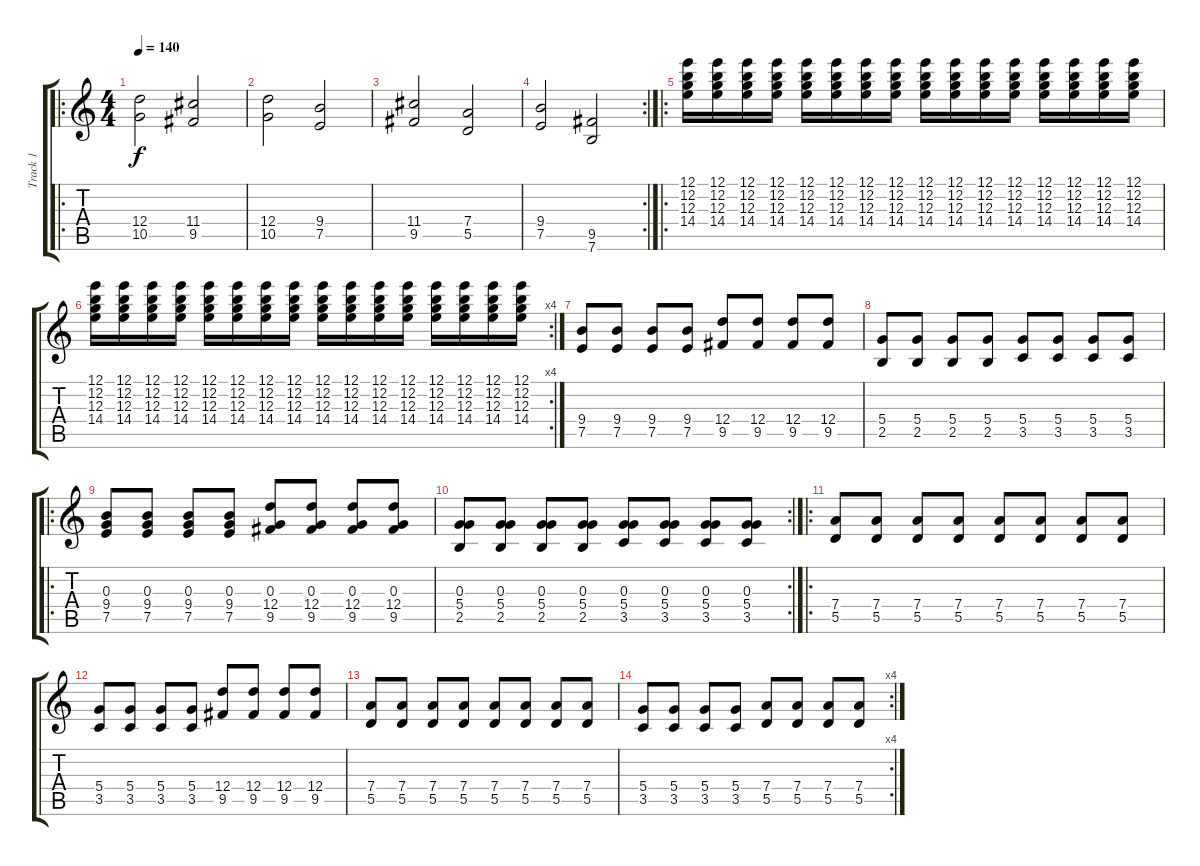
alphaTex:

\track ("Track 1" "Track 1") {instrument overdrivenguitar}
\staff {score tabs}
\tuning (E4 B3 G3 D3 A2 E2) {hide}
\ro
\ts (4 4)
\tempo 140
\clef g2
\ks c
(12.4 10.5).2{dy f} (11.4 9.5).2 |
(12.4 10.5).2 (9.4 7.5).2 |
(11.4 9.5).2 (7.4 5.5).2 |
\rc 2
(9.4 7.5).2 (9.5 7.6).2 |
\ro
(12.1 12.2 12.3 14.4).16 (12.1 12.2 12.3 14.4).16 (12.1 12.2 12.3 14.4).16 (12.1 12.2 12.3 14.4).16 (12.1 12.2 12.3 14.4).16 (12.1 12.2 12.3 14.4).16 (12.1 12.2 12.3 14.4).16 (12.1 12.2 12.3 14.4).16 (12.1 12.2 12.3 14.4).16 (12.1 12.2 12.3 14.4).16 (12.1 12.2 12.3 14.4).16 (12.1 12.2 12.3 14.4).16 (12.1 12.2 12.3 14.4).16 (12.1 12.2 12.3 14.4).16 (12.1 12.2 12.3 14.4).16 (12.1 12.2 12.3 14.4).16 |
\rc 4
(12.1 12.2 12.3 14.4).16 (12.1 12.2 12.3 14.4).16 (12.1 12.2 12.3 14.4).16 (12.1 12.2 12.3 14.4).16 (12.1 12.2 12.3 14.4).16 (12.1 12.2 12.3 14.4).16 (12.1 12.2 12.3 14.4).16 (12.1 12.2 12.3 14.4).16 (12.1 12.2 12.3 14.4).16 (12.1 12.2 12.3 14.4).16 (12.1 12.2 12.3 14.4).16 (12.1 12.2 12.3 14.4).16 (12.1 12.2 12.3 14.4).16 (12.1 12.2 12.3 14.4).16 (12.1 12.2 12.3 14.4).16 (12.1 12.2 12.3 14.4).16 |
(9.4 7.5).8 (9.4 7.5).8 (9.4 7.5).8 (9.4 7.5).8 (12.4 9.5).8 (12.4 9.5).8 (12.4 9.5).8 (12.4 9.5).8 |
(5.4 2.5).8 (5.4 2.5).8 (5.4 2.5).8 (5.4 2.5).8 (5.4 3.5).8 (5.4 3.5).8 (5.4 3.5).8 (5.4 3.5).8 |
\ro
(0.3 9.4 7.5).8 (0.3 9.4 7.5).8 (0.3 9.4 7.5).8 (0.3 9.4 7.5).8 (0.3 12.4 9.5).8 (0.3 12.4 9.5).8 (0.3 12.4 9.5).8 (0.3 12.4 9.5).8 |
\rc 2
(0.3 5.4 2.5).8 (0.3 5.4 2.5).8 (0.3 5.4 2.5).8 (0.3 5.4 2.5).8 (0.3 5.4 3.5).8 (0.3 5.4 3.5).8 (0.3 5.4 3.5).8 (0.3 5.4 3.5).8 |
\ro
(7.4 5.5).8 (7.4 5.5).8 (7.4 5.5).8 (7.4 5.5).8 (7.4 5.5).8 (7.4 5.5).8 (7.4 5.5).8 (7.4 5.5).8 |
(5.4 3.5).8 (5.4 3.5).8 (5.4 3.5).8 (5.4 3.5).8 (12.4 9.5).8 (12.4 9.5).8 (12.4 9.5).8 (12.4 9.5).8 |
(7.4 5.5).8 (7.4 5.5).8 (7.4 5.5).8 (7.4 5.5).8 (7.4 5.5).8 (7.4 5.5).8 (7.4 5.5).8 (7.4 5.5).8 |
\rc 4
(5.4 3.5).8 (5.4 3.5).8 (5.4 3.5).8 (5.4 3.5).8 (7.4 5.5).8 (7.4 5.5).8 (7.4 5.5).8 (7.4 5.5).8
